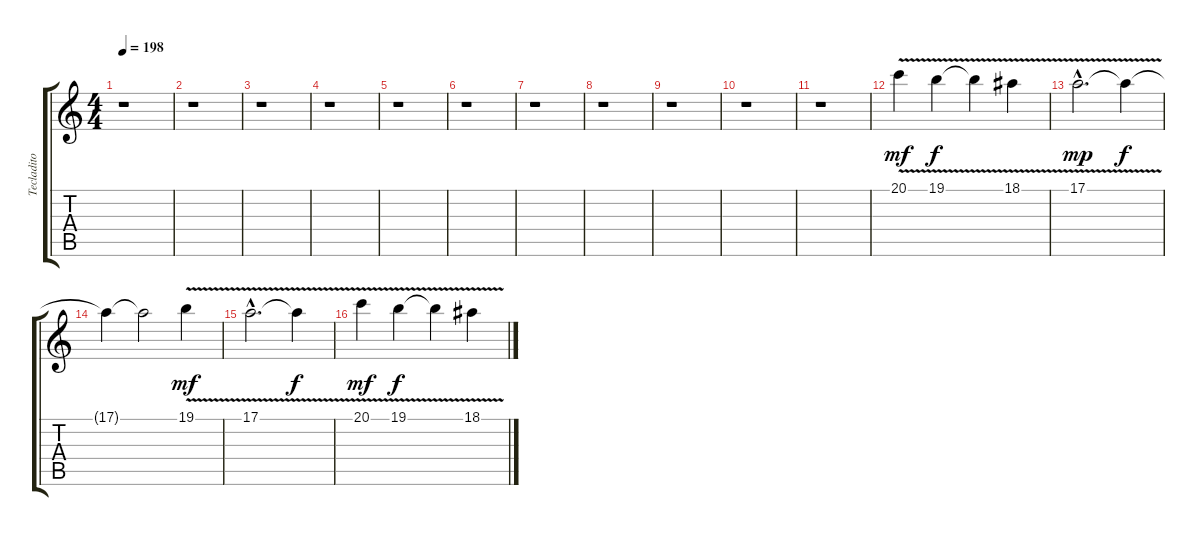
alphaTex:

\track ("Tecladito" "Tecladito") {instrument recorder}
\staff {score tabs}
\tuning (E4 B3 G3 D3 A2 E2) {hide}
\ts (4 4)
\tempo 198
\clef g2
\ks c
r.1{dy mp} |
r.1 |
r.1 |
r.1 |
r.1 |
r.1 |
r.1 |
r.1 |
r.1 |
r.1 |
r.1 |
20.1{v}.4{dy mf} 19.1{v}.4{dy f} 19.1{t}.4 18.1{v}.4 |
17.1{v hac}.2{d dy mp} 17.1{t}.4{dy f} |
17.1{t}.4 17.1{t}.2 19.1{v}.4{dy mf} |
17.1{v hac}.2{d} 17.1{t}.4{dy f} |
20.1{v}.4{dy mf} 19.1{v}.4{dy f} 19.1{t}.4 18.1{v}.4
